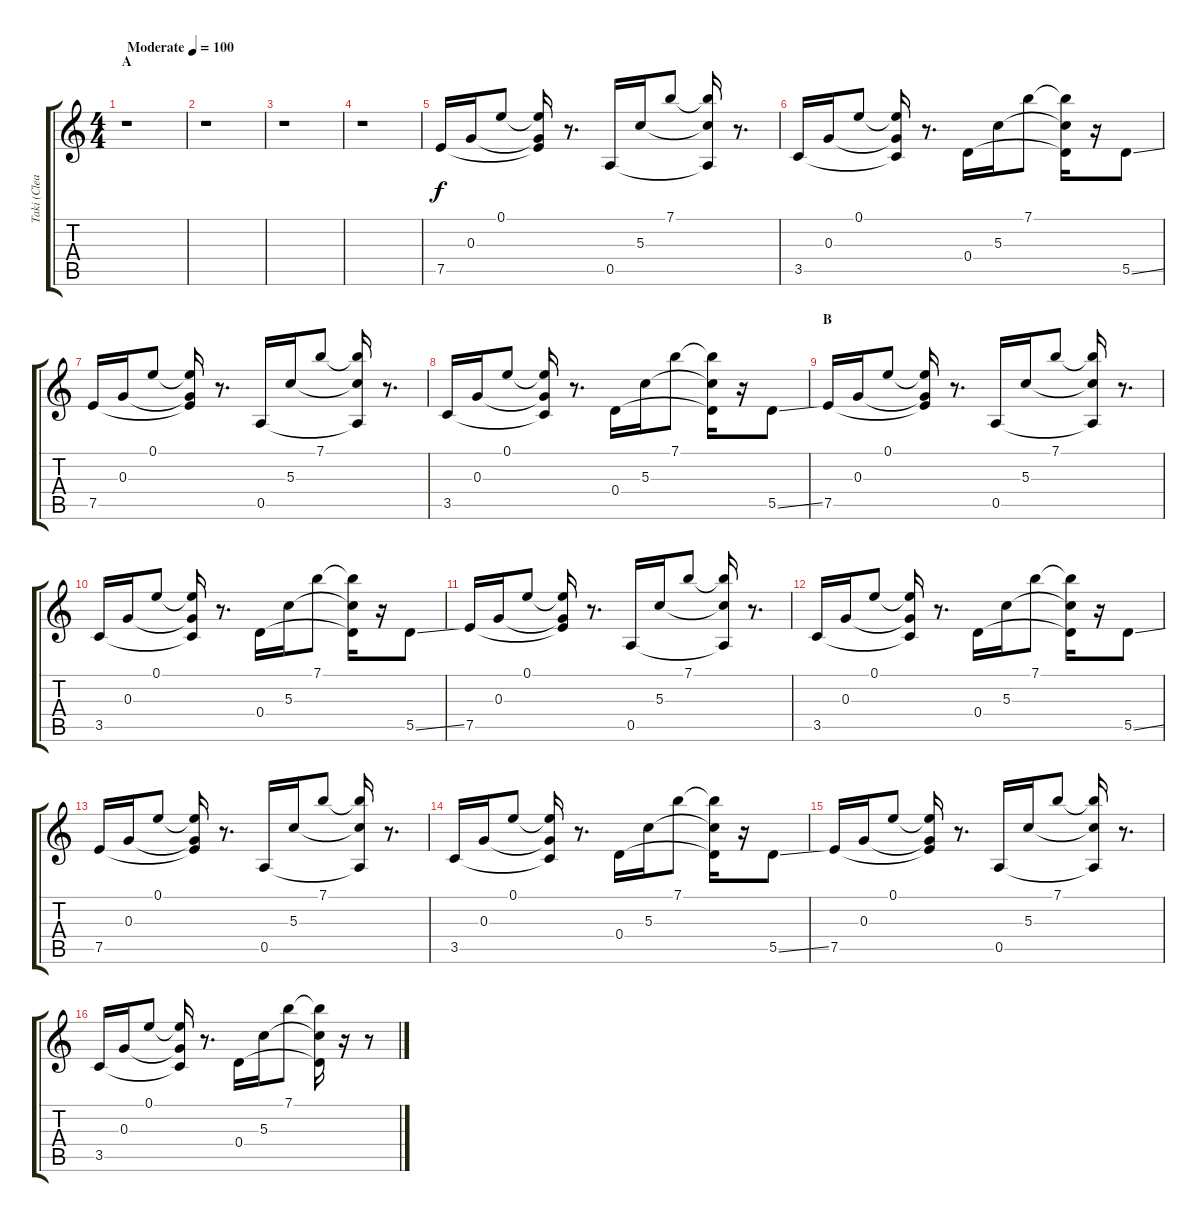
\track ("Taki (Clean)" "Taki (Clea") {instrument electricguitarjazz}
\staff {score tabs}
\tuning (E4 B3 G3 D3 A2 E2) {hide}
\ts (4 4)
\section ("" "A")
\tempo (100 "Moderate")
\clef g2
\ks c
r.1{dy f instrument electricguitarjazz} |
r.1 |
r.1 |
r.1 |
7.5.16 0.3.16 0.1.8 (0.1{t} 0.3{t} 7.5{t}).16 r.8{d} 0.5.16 5.3.16 7.1.8 (7.1{t} 5.3{t} 0.5{t}).16 r.8{d} |
3.5.16 0.3.16 0.1.8 (0.1{t} 0.3{t} 3.5{t}).16 r.8{d} 0.4.16 5.3.16 7.1.8 (7.1{t} 5.3{t} 0.4{t}).16 r.16 5.5{ss}.8 |
7.5.16 0.3.16 0.1.8 (0.1{t} 0.3{t} 7.5{t}).16 r.8{d} 0.5.16 5.3.16 7.1.8 (7.1{t} 5.3{t} 0.5{t}).16 r.8{d} |
3.5.16 0.3.16 0.1.8 (0.1{t} 0.3{t} 3.5{t}).16 r.8{d} 0.4.16 5.3.16 7.1.8 (7.1{t} 5.3{t} 0.4{t}).16 r.16 5.5{ss}.8 |
\section ("" "B")
7.5.16 0.3.16 0.1.8 (0.1{t} 0.3{t} 7.5{t}).16 r.8{d} 0.5.16 5.3.16 7.1.8 (7.1{t} 5.3{t} 0.5{t}).16 r.8{d} |
3.5.16 0.3.16 0.1.8 (0.1{t} 0.3{t} 3.5{t}).16 r.8{d} 0.4.16 5.3.16 7.1.8 (7.1{t} 5.3{t} 0.4{t}).16 r.16 5.5{ss}.8 |
7.5.16 0.3.16 0.1.8 (0.1{t} 0.3{t} 7.5{t}).16 r.8{d} 0.5.16 5.3.16 7.1.8 (7.1{t} 5.3{t} 0.5{t}).16 r.8{d} |
3.5.16 0.3.16 0.1.8 (0.1{t} 0.3{t} 3.5{t}).16 r.8{d} 0.4.16 5.3.16 7.1.8 (7.1{t} 5.3{t} 0.4{t}).16 r.16 5.5{ss}.8 |
7.5.16 0.3.16 0.1.8 (0.1{t} 0.3{t} 7.5{t}).16 r.8{d} 0.5.16 5.3.16 7.1.8 (7.1{t} 5.3{t} 0.5{t}).16 r.8{d} |
3.5.16 0.3.16 0.1.8 (0.1{t} 0.3{t} 3.5{t}).16 r.8{d} 0.4.16 5.3.16 7.1.8 (7.1{t} 5.3{t} 0.4{t}).16 r.16 5.5{ss}.8 |
7.5.16 0.3.16 0.1.8 (0.1{t} 0.3{t} 7.5{t}).16 r.8{d} 0.5.16 5.3.16 7.1.8 (7.1{t} 5.3{t} 0.5{t}).16 r.8{d} |
3.5.16 0.3.16 0.1.8 (0.1{t} 0.3{t} 3.5{t}).16 r.8{d} 0.4.16 5.3.16 7.1.8 (7.1{t} 5.3{t} 0.4{t}).16 r.16 r.8
